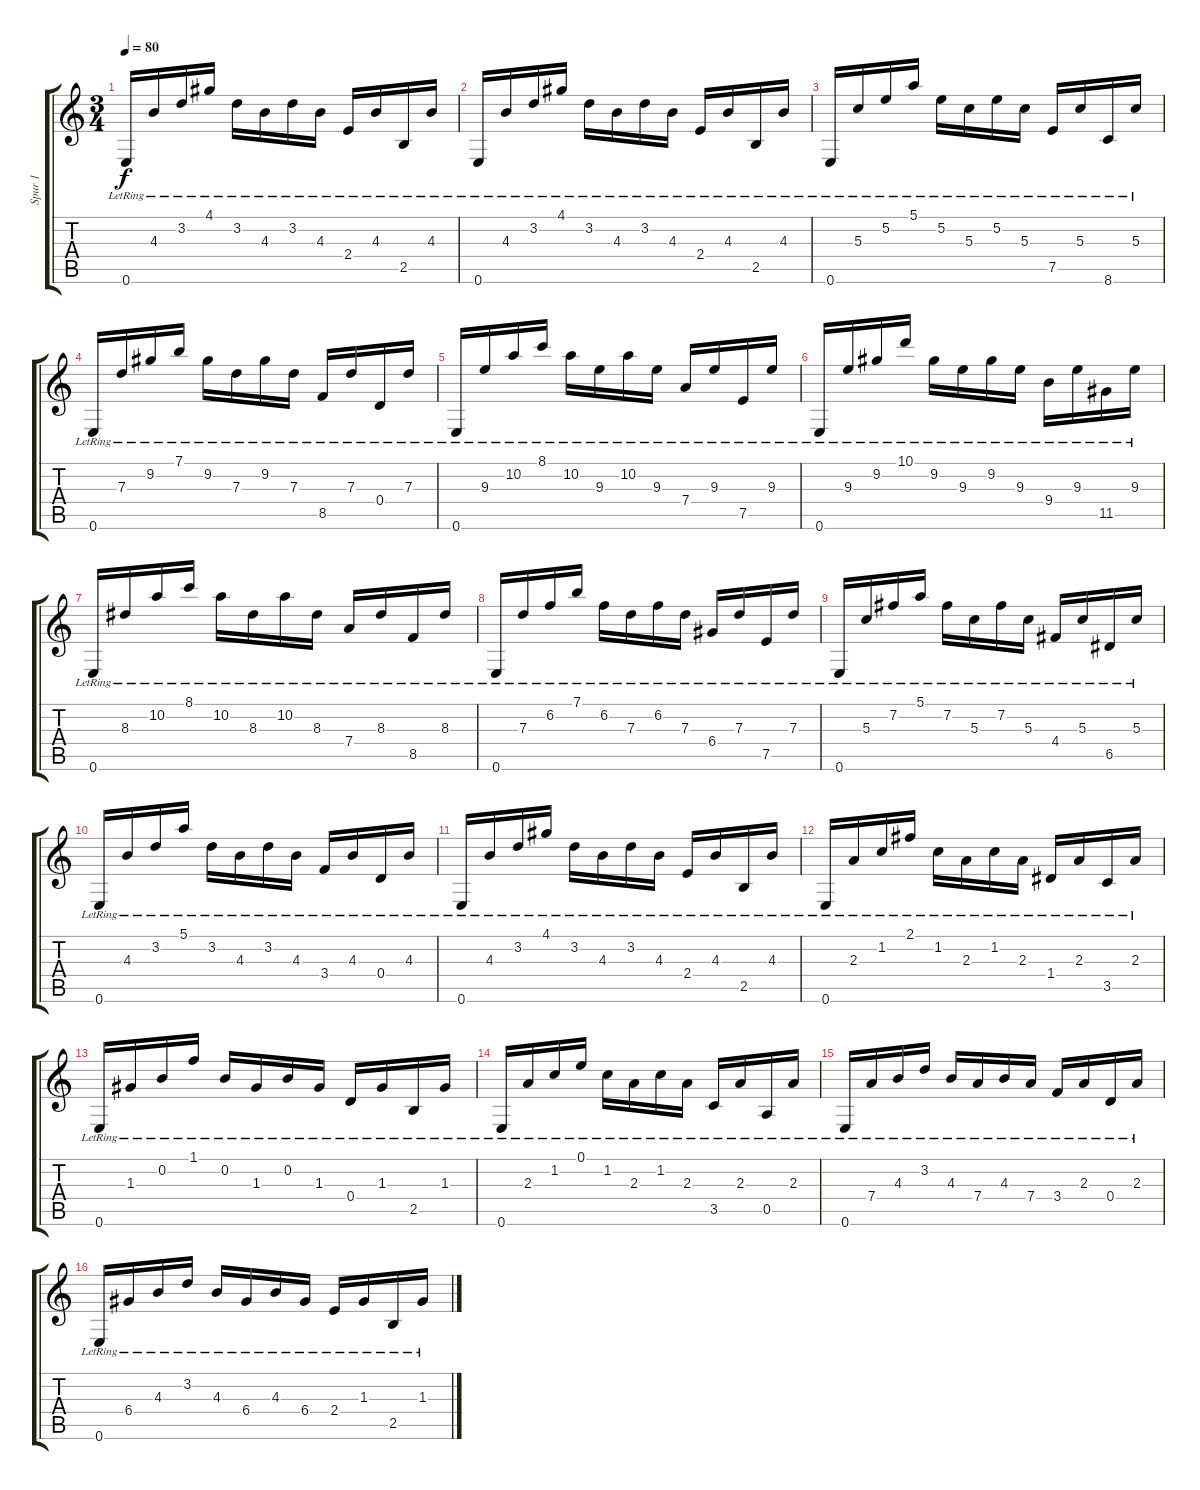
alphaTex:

\track ("Spur 1" "Spur 1") {instrument acousticguitarsteel}
\staff {score tabs}
\tuning (E4 B3 G3 D3 A2 E2) {hide}
\ts (3 4)
\tempo 80
\clef g2
\ks c
0.6{lr}.16{dy f} 4.3{lr}.16 3.2{lr}.16 4.1{lr}.16 3.2{lr}.16 4.3{lr}.16 3.2{lr}.16 4.3{lr}.16 2.4{lr}.16 4.3{lr}.16 2.5{lr}.16 4.3{lr}.16 |
0.6{lr}.16 4.3{lr}.16 3.2{lr}.16 4.1{lr}.16 3.2{lr}.16 4.3{lr}.16 3.2{lr}.16 4.3{lr}.16 2.4{lr}.16 4.3{lr}.16 2.5{lr}.16 4.3{lr}.16 |
0.6{lr}.16 5.3{lr}.16 5.2{lr}.16 5.1{lr}.16 5.2{lr}.16 5.3{lr}.16 5.2{lr}.16 5.3{lr}.16 7.5{lr}.16 5.3{lr}.16 8.6{lr}.16 5.3{lr}.16 |
0.6{lr}.16 7.3{lr}.16 9.2{lr}.16 7.1{lr}.16 9.2{lr}.16 7.3{lr}.16 9.2{lr}.16 7.3{lr}.16 8.5{lr}.16 7.3{lr}.16 0.4{lr}.16 7.3{lr}.16 |
0.6{lr}.16 9.3{lr}.16 10.2{lr}.16 8.1{lr}.16 10.2{lr}.16 9.3{lr}.16 10.2{lr}.16 9.3{lr}.16 7.4{lr}.16 9.3{lr}.16 7.5{lr}.16 9.3{lr}.16 |
0.6{lr}.16 9.3{lr}.16 9.2{lr}.16 10.1{lr}.16 9.2{lr}.16 9.3{lr}.16 9.2{lr}.16 9.3{lr}.16 9.4{lr}.16 9.3{lr}.16 11.5{lr}.16 9.3{lr}.16 |
0.6{lr}.16 8.3{lr}.16 10.2{lr}.16 8.1{lr}.16 10.2{lr}.16 8.3{lr}.16 10.2{lr}.16 8.3{lr}.16 7.4{lr}.16 8.3{lr}.16 8.5{lr}.16 8.3{lr}.16 |
0.6{lr}.16 7.3{lr}.16 6.2{lr}.16 7.1{lr}.16 6.2{lr}.16 7.3{lr}.16 6.2{lr}.16 7.3{lr}.16 6.4{lr}.16 7.3{lr}.16 7.5{lr}.16 7.3{lr}.16 |
0.6{lr}.16 5.3{lr}.16 7.2{lr}.16 5.1{lr}.16 7.2{lr}.16 5.3{lr}.16 7.2{lr}.16 5.3{lr}.16 4.4{lr}.16 5.3{lr}.16 6.5{lr}.16 5.3{lr}.16 |
0.6{lr}.16 4.3{lr}.16 3.2{lr}.16 5.1{lr}.16 3.2{lr}.16 4.3{lr}.16 3.2{lr}.16 4.3{lr}.16 3.4{lr}.16 4.3{lr}.16 0.4{lr}.16 4.3{lr}.16 |
0.6{lr}.16 4.3{lr}.16 3.2{lr}.16 4.1{lr}.16 3.2{lr}.16 4.3{lr}.16 3.2{lr}.16 4.3{lr}.16 2.4{lr}.16 4.3{lr}.16 2.5{lr}.16 4.3{lr}.16 |
0.6{lr}.16 2.3{lr}.16 1.2{lr}.16 2.1{lr}.16 1.2{lr}.16 2.3{lr}.16 1.2{lr}.16 2.3{lr}.16 1.4{lr}.16 2.3{lr}.16 3.5{lr}.16 2.3{lr}.16 |
0.6{lr}.16 1.3{lr}.16 0.2{lr}.16 1.1{lr}.16 0.2{lr}.16 1.3{lr}.16 0.2{lr}.16 1.3{lr}.16 0.4{lr}.16 1.3{lr}.16 2.5{lr}.16 1.3{lr}.16 |
0.6{lr}.16 2.3{lr}.16 1.2{lr}.16 0.1{lr}.16 1.2{lr}.16 2.3{lr}.16 1.2{lr}.16 2.3{lr}.16 3.5{lr}.16 2.3{lr}.16 0.5{lr}.16 2.3{lr}.16 |
0.6{lr}.16 7.4{lr}.16 4.3{lr}.16 3.2{lr}.16 4.3{lr}.16 7.4{lr}.16 4.3{lr}.16 7.4{lr}.16 3.4{lr}.16 2.3{lr}.16 0.4{lr}.16 2.3{lr}.16 |
0.6{lr}.16 6.4{lr}.16 4.3{lr}.16 3.2{lr}.16 4.3{lr}.16 6.4{lr}.16 4.3{lr}.16 6.4{lr}.16 2.4{lr}.16 1.3{lr}.16 2.5{lr}.16 1.3{lr}.16
